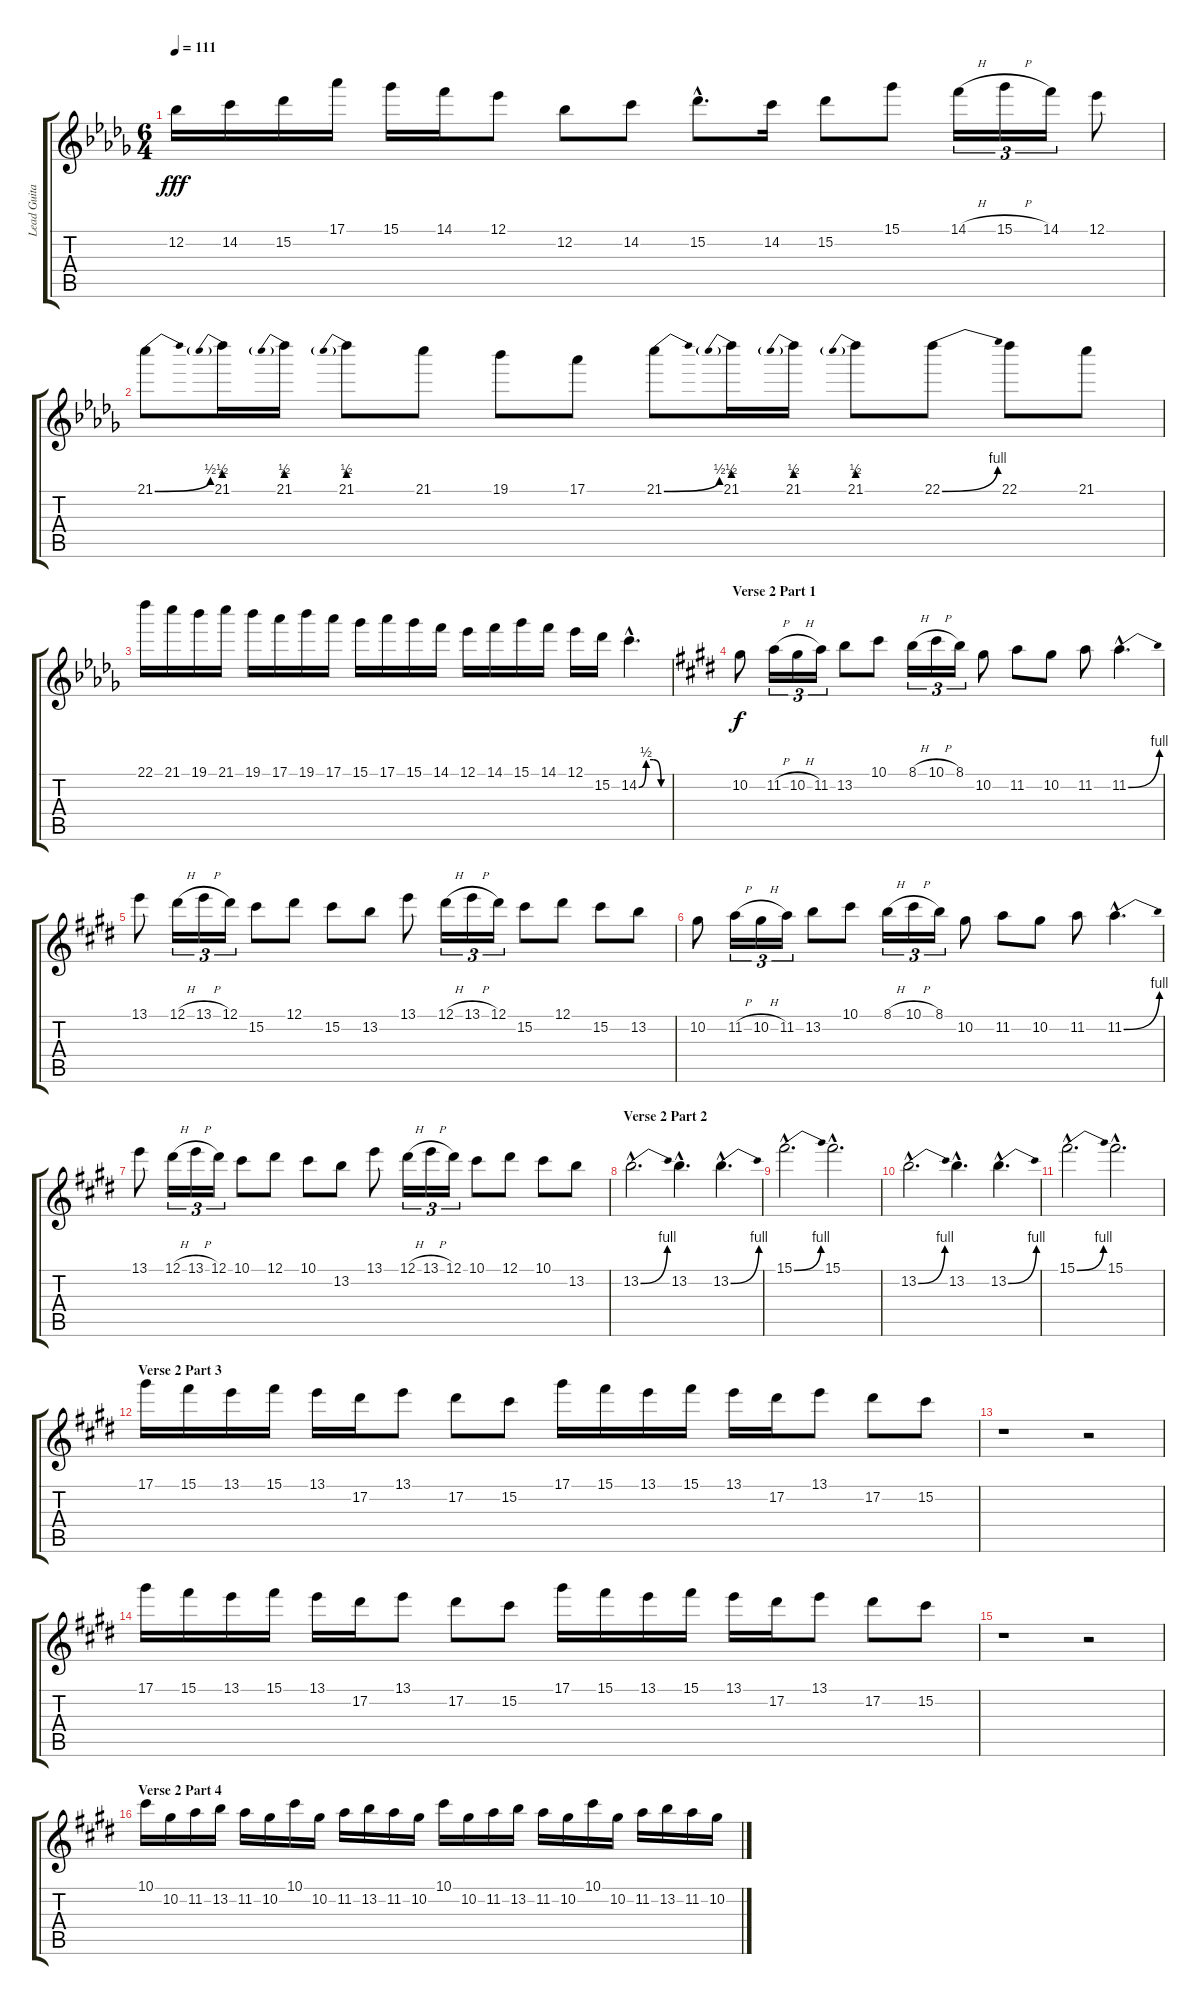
\track ("Lead Guitar 1" "Lead Guita") {instrument distortionguitar}
\staff {score tabs}
\tuning (Eb4 Bb3 Gb3 Db3 Ab2 Eb2) {hide}
\ts (6 4)
\tempo 111
\clef g2
\ks db
12.2.16{dy fff} 14.2.16 15.2.16 17.1.16 15.1.16 14.1.16 12.1.8 12.2.8 14.2.8 15.2{hac}.8{d} 14.2.16 15.2.8 15.1.8 14.1{h}.16{tu (3 2)} 15.1{h}.16{tu (3 2)} 14.1.16{tu (3 2)} 12.1.8 |
21.1{be (bend 0 0 60 2)}.8 21.1{be (prebend 0 2 60 2)}.16 21.1{be (prebend 0 2 60 2)}.16 21.1{be (prebend 0 2 60 2)}.8 21.1.8 19.1.8 17.1.8 21.1{be (bend 0 0 60 2)}.8 21.1{be (prebend 0 2 60 2)}.16 21.1{be (prebend 0 2 60 2)}.16 21.1{be (prebend 0 2 60 2)}.8 22.1{be (bend 0 0 60 4)}.8 22.1.8 21.1.8 |
22.1.16 21.1.16 19.1.16 21.1.16 19.1.16 17.1.16 19.1.16 17.1.16 15.1.16 17.1.16 15.1.16 14.1.16 12.1.16 14.1.16 15.1.16 14.1.16 12.1.16 15.2.16 14.2{be (custom 0 0 15 2 30 2 45 0 60 0) hac}.4{d} |
\section ("" "Verse 2 Part 1")
\ks c#minor
10.2.8{dy f volume 11} 11.2{h}.16{tu (3 2)} 10.2{h}.16{tu (3 2)} 11.2.16{tu (3 2)} 13.2.8 10.1.8 8.1{h}.16{tu (3 2)} 10.1{h}.16{tu (3 2)} 8.1.16{tu (3 2)} 10.2.8 11.2.8 10.2.8 11.2.8 11.2{be (bend 0 0 60 4) hac}.4{d} |
13.1.8 12.1{h}.16{tu (3 2)} 13.1{h}.16{tu (3 2)} 12.1.16{tu (3 2)} 15.2.8 12.1.8 15.2.8 13.2.8 13.1.8 12.1{h}.16{tu (3 2)} 13.1{h}.16{tu (3 2)} 12.1.16{tu (3 2)} 15.2.8 12.1.8 15.2.8 13.2.8 |
10.2.8 11.2{h}.16{tu (3 2)} 10.2{h}.16{tu (3 2)} 11.2.16{tu (3 2)} 13.2.8 10.1.8 8.1{h}.16{tu (3 2)} 10.1{h}.16{tu (3 2)} 8.1.16{tu (3 2)} 10.2.8 11.2.8 10.2.8 11.2.8 11.2{be (bend 0 0 60 4) hac}.4{d} |
13.1.8 12.1{h}.16{tu (3 2)} 13.1{h}.16{tu (3 2)} 12.1.16{tu (3 2)} 10.1.8 12.1.8 10.1.8 13.2.8 13.1.8 12.1{h}.16{tu (3 2)} 13.1{h}.16{tu (3 2)} 12.1.16{tu (3 2)} 10.1.8 12.1.8 10.1.8 13.2.8 |
\section ("" "Verse 2 Part 2")
13.2{be (bend 0 0 60 4) hac}.2{d volume 11} 13.2{hac}.4{d} 13.2{be (bend 0 0 60 4) hac}.4{d} |
15.1{be (bend 0 0 60 4) hac}.2{d} 15.1{hac}.2{d} |
13.2{be (bend 0 0 60 4) hac}.2{d} 13.2{hac}.4{d} 13.2{be (bend 0 0 60 4) hac}.4{d} |
15.1{be (bend 0 0 60 4) hac}.2{d} 15.1{hac}.2{d} |
\section ("" "Verse 2 Part 3")
17.1.16{volume 13} 15.1.16 13.1.16 15.1.16 13.1.16 17.2.16 13.1.8 17.2.8 15.2.8 17.1.16 15.1.16 13.1.16 15.1.16 13.1.16 17.2.16 13.1.8 17.2.8 15.2.8 |
r.1 r.2 |
17.1.16 15.1.16 13.1.16 15.1.16 13.1.16 17.2.16 13.1.8 17.2.8 15.2.8 17.1.16 15.1.16 13.1.16 15.1.16 13.1.16 17.2.16 13.1.8 17.2.8 15.2.8 |
r.1 r.2 |
\section ("" "Verse 2 Part 4")
10.1.16{volume 8} 10.2.16 11.2.16 13.2.16 11.2.16 10.2.16 10.1.16 10.2.16 11.2.16 13.2.16 11.2.16 10.2.16 10.1.16 10.2.16 11.2.16 13.2.16 11.2.16 10.2.16 10.1.16 10.2.16 11.2.16 13.2.16 11.2.16 10.2.16
